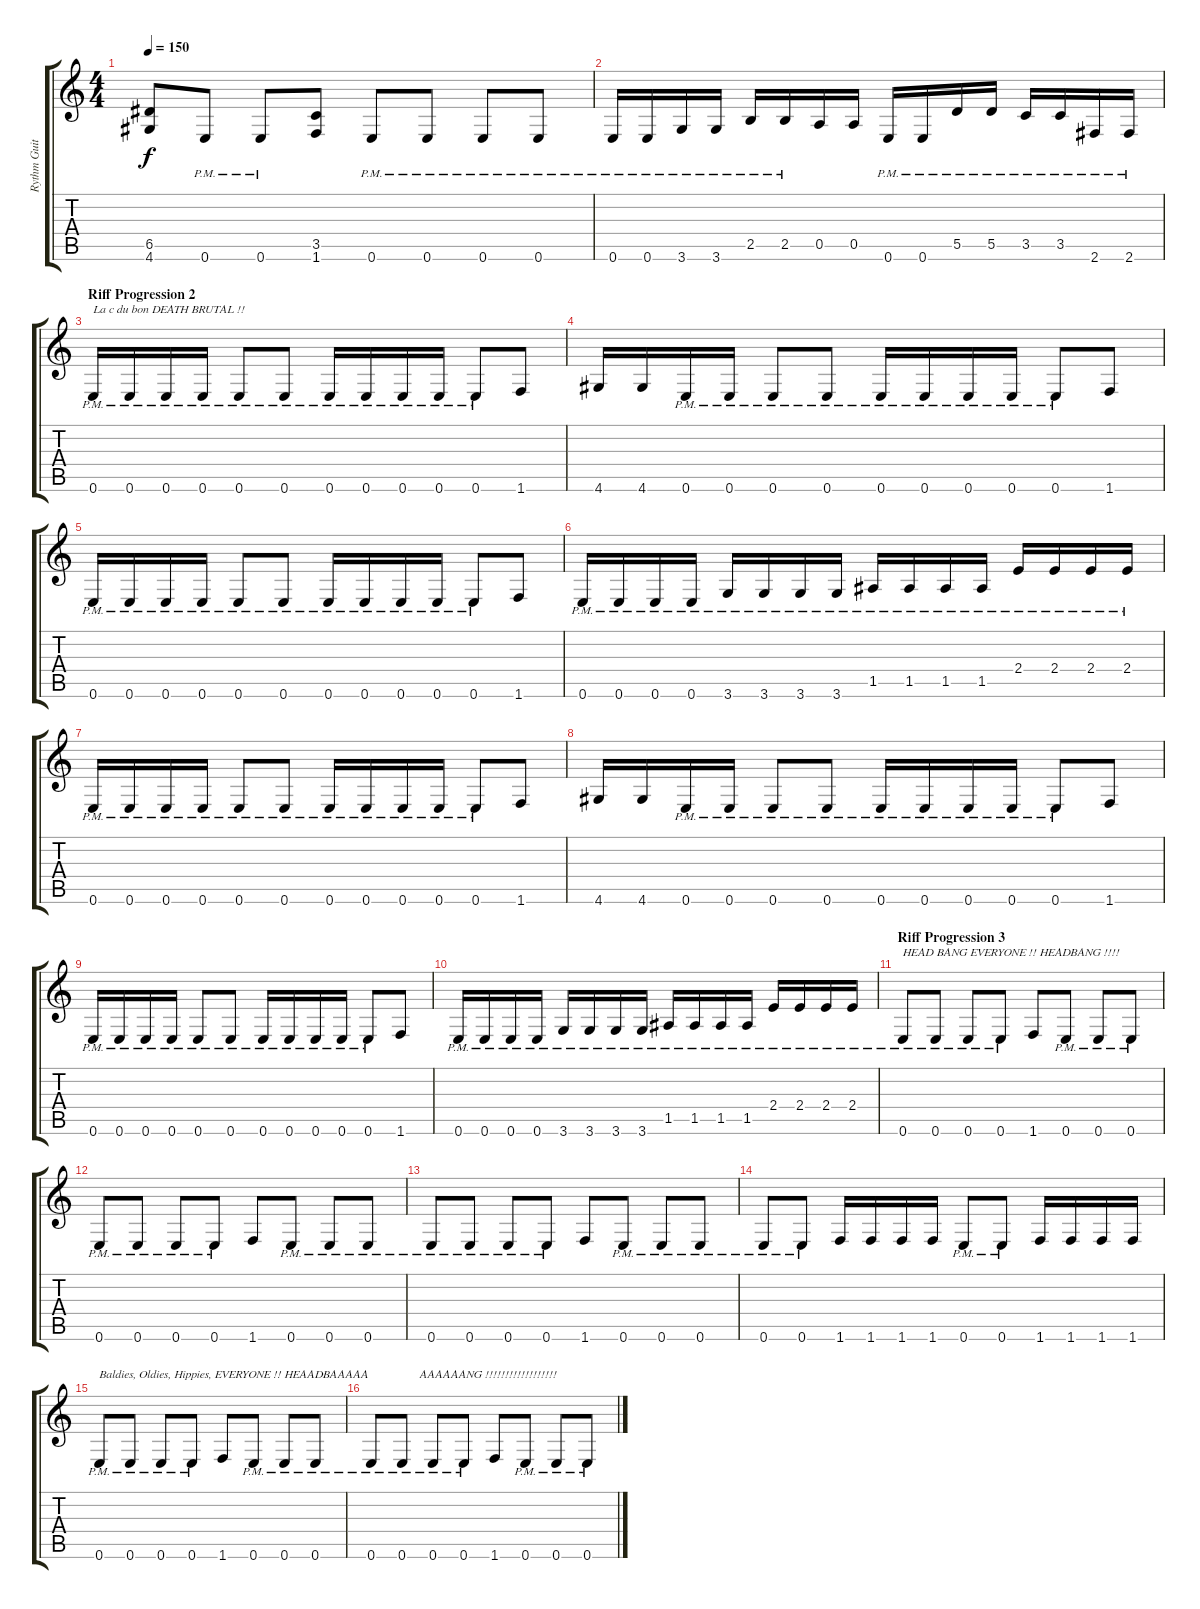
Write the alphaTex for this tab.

\track ("Rythm Guitars" "Rythm Guit") {instrument distortionguitar}
\staff {score tabs}
\tuning (E4 B3 G3 D3 A2 E2) {hide}
\ts (4 4)
\tempo 150
\clef g2
\ks c
(6.5 4.6).8{dy f} 0.6{pm}.8 0.6{pm}.8 (3.5 1.6).8 0.6{pm}.8 0.6{pm}.8 0.6{pm}.8 0.6{pm}.8 |
0.6{pm}.16 0.6{pm}.16 3.6{pm}.16 3.6{pm}.16 2.5{pm}.16 2.5{pm}.16 0.5.16 0.5.16 0.6{pm}.16 0.6{pm}.16 5.5{pm}.16 5.5{pm}.16 3.5{pm}.16 3.5{pm}.16 2.6{pm}.16 2.6{pm}.16 |
\section ("" "Riff Progression 2")
0.6{pm}.16{txt "La c du bon DEATH BRUTAL !!"} 0.6{pm}.16 0.6{pm}.16 0.6{pm}.16 0.6{pm}.8 0.6{pm}.8 0.6{pm}.16 0.6{pm}.16 0.6{pm}.16 0.6{pm}.16 0.6{pm}.8 1.6.8 |
4.6.16 4.6.16 0.6{pm}.16 0.6{pm}.16 0.6{pm}.8 0.6{pm}.8 0.6{pm}.16 0.6{pm}.16 0.6{pm}.16 0.6{pm}.16 0.6{pm}.8 1.6.8 |
0.6{pm}.16 0.6{pm}.16 0.6{pm}.16 0.6{pm}.16 0.6{pm}.8 0.6{pm}.8 0.6{pm}.16 0.6{pm}.16 0.6{pm}.16 0.6{pm}.16 0.6{pm}.8 1.6.8 |
0.6{pm}.16 0.6{pm}.16 0.6{pm}.16 0.6{pm}.16 3.6{pm}.16 3.6{pm}.16 3.6{pm}.16 3.6{pm}.16 1.5{pm}.16 1.5{pm}.16 1.5{pm}.16 1.5{pm}.16 2.4{pm}.16 2.4{pm}.16 2.4{pm}.16 2.4{pm}.16 |
0.6{pm}.16 0.6{pm}.16 0.6{pm}.16 0.6{pm}.16 0.6{pm}.8 0.6{pm}.8 0.6{pm}.16 0.6{pm}.16 0.6{pm}.16 0.6{pm}.16 0.6{pm}.8 1.6.8 |
4.6.16 4.6.16 0.6{pm}.16 0.6{pm}.16 0.6{pm}.8 0.6{pm}.8 0.6{pm}.16 0.6{pm}.16 0.6{pm}.16 0.6{pm}.16 0.6{pm}.8 1.6.8 |
0.6{pm}.16 0.6{pm}.16 0.6{pm}.16 0.6{pm}.16 0.6{pm}.8 0.6{pm}.8 0.6{pm}.16 0.6{pm}.16 0.6{pm}.16 0.6{pm}.16 0.6{pm}.8 1.6.8 |
0.6{pm}.16 0.6{pm}.16 0.6{pm}.16 0.6{pm}.16 3.6{pm}.16 3.6{pm}.16 3.6{pm}.16 3.6{pm}.16 1.5{pm}.16 1.5{pm}.16 1.5{pm}.16 1.5{pm}.16 2.4{pm}.16 2.4{pm}.16 2.4{pm}.16 2.4{pm}.16 |
\section ("" "Riff Progression 3")
0.6{pm}.8{txt "HEAD BANG EVERYONE !! HEADBANG !!!!"} 0.6{pm}.8 0.6{pm}.8 0.6{pm}.8 1.6.8 0.6{pm}.8 0.6{pm}.8 0.6{pm}.8 |
0.6{pm}.8 0.6{pm}.8 0.6{pm}.8 0.6{pm}.8 1.6.8 0.6{pm}.8 0.6{pm}.8 0.6{pm}.8 |
0.6{pm}.8 0.6{pm}.8 0.6{pm}.8 0.6{pm}.8 1.6.8 0.6{pm}.8 0.6{pm}.8 0.6{pm}.8 |
0.6{pm}.8 0.6{pm}.8 1.6.16 1.6.16 1.6.16 1.6.16 0.6{pm}.8 0.6{pm}.8 1.6.16 1.6.16 1.6.16 1.6.16 |
0.6{pm}.8{txt "Baldies, Oldies, Hippies, EVERYONE !! HEAADBAAAAA"} 0.6{pm}.8 0.6{pm}.8 0.6{pm}.8 1.6.8 0.6{pm}.8 0.6{pm}.8 0.6{pm}.8 |
0.6{pm}.8{txt "                AAAAAANG !!!!!!!!!!!!!!!!!!"} 0.6{pm}.8 0.6{pm}.8 0.6{pm}.8 1.6.8 0.6{pm}.8 0.6{pm}.8 0.6{pm}.8
